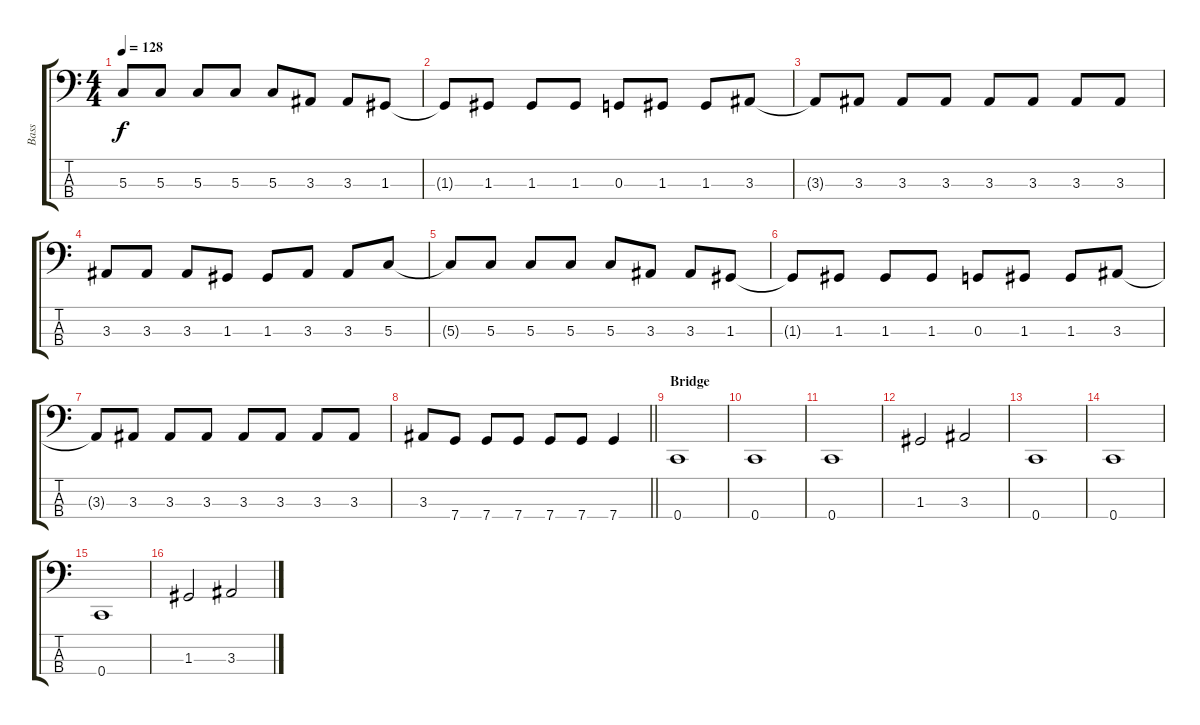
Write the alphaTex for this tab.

\track ("Bass" "Bass") {instrument electricbassfinger}
\staff {score tabs}
\tuning (F2 C2 G1 C1) {hide}
\ts (4 4)
\tempo 128
\clef f4
\ks c
5.3{t}.8{dy f} 5.3.8 5.3.8 5.3.8 5.3.8 3.3.8 3.3.8 1.3.8 |
1.3{t}.8 1.3.8 1.3.8 1.3.8 0.3.8 1.3.8 1.3.8 3.3.8 |
3.3{t}.8 3.3.8 3.3.8 3.3.8 3.3.8 3.3.8 3.3.8 3.3.8 |
3.3.8 3.3.8 3.3.8 1.3.8 1.3.8 3.3.8 3.3.8 5.3.8 |
5.3{t}.8 5.3.8 5.3.8 5.3.8 5.3.8 3.3.8 3.3.8 1.3.8 |
1.3{t}.8 1.3.8 1.3.8 1.3.8 0.3.8 1.3.8 1.3.8 3.3.8 |
3.3{t}.8 3.3.8 3.3.8 3.3.8 3.3.8 3.3.8 3.3.8 3.3.8 |
\barLineRight lightlight
3.3.8 7.4.8 7.4.8 7.4.8 7.4.8 7.4.8 7.4.4 |
\section ("" "Bridge")
0.4.1 |
0.4.1 |
0.4.1 |
1.3.2 3.3.2 |
0.4.1 |
0.4.1 |
0.4.1 |
1.3.2 3.3.2
